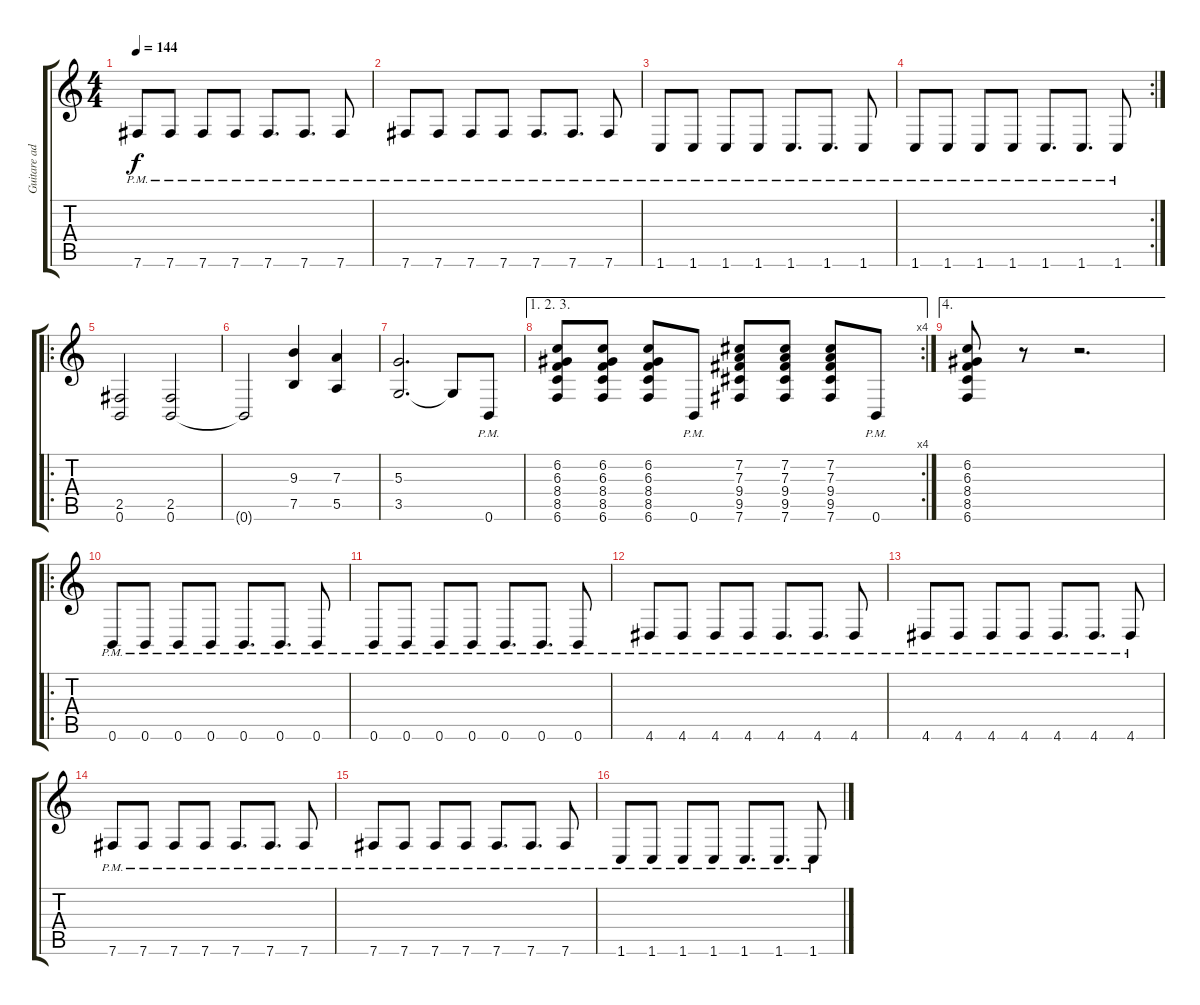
\track ("Guitare additionnelle" "Guitare ad") {instrument distortionguitar}
\staff {score tabs}
\tuning (B3 Gb3 D3 A2 E2 B1) {hide}
\ts (4 4)
\tempo 144
\clef g2
\ks c
7.6{pm}.8{dy f} 7.6{pm}.8 7.6{pm}.8 7.6{pm}.8 7.6{pm}.8{d} 7.6{pm}.8{d} 7.6{pm}.8 |
7.6{pm}.8 7.6{pm}.8 7.6{pm}.8 7.6{pm}.8 7.6{pm}.8{d} 7.6{pm}.8{d} 7.6{pm}.8 |
1.6{pm}.8 1.6{pm}.8 1.6{pm}.8 1.6{pm}.8 1.6{pm}.8{d} 1.6{pm}.8{d} 1.6{pm}.8 |
\rc 2
1.6{pm}.8 1.6{pm}.8 1.6{pm}.8 1.6{pm}.8 1.6{pm}.8{d} 1.6{pm}.8{d} 1.6{pm}.8 |
\ro
(2.5 0.6).2 (2.5 0.6).2 |
0.6{t}.2 (9.3 7.5).4 (7.3 5.5).4 |
(5.3 3.5).2{d} 3.5{t}.8 0.6{pm}.8 |
\ae (1 2 3)
\rc 4
(6.2 6.3 8.4 8.5 6.6).8 (6.2 6.3 8.4 8.5 6.6).8 (6.2 6.3 8.4 8.5 6.6).8 0.6{pm}.8 (7.2 7.3 9.4 9.5 7.6).8 (7.2 7.3 9.4 9.5 7.6).8 (7.2 7.3 9.4 9.5 7.6).8 0.6{pm}.8 |
\ae 4
(6.2 6.3 8.4 8.5 6.6).8 r.8 r.2{d} |
\ro
0.6{pm}.8 0.6{pm}.8 0.6{pm}.8 0.6{pm}.8 0.6{pm}.8{d} 0.6{pm}.8{d} 0.6{pm}.8 |
0.6{pm}.8 0.6{pm}.8 0.6{pm}.8 0.6{pm}.8 0.6{pm}.8{d} 0.6{pm}.8{d} 0.6{pm}.8 |
4.6{pm}.8 4.6{pm}.8 4.6{pm}.8 4.6{pm}.8 4.6{pm}.8{d} 4.6{pm}.8{d} 4.6{pm}.8 |
4.6{pm}.8 4.6{pm}.8 4.6{pm}.8 4.6{pm}.8 4.6{pm}.8{d} 4.6{pm}.8{d} 4.6{pm}.8 |
7.6{pm}.8 7.6{pm}.8 7.6{pm}.8 7.6{pm}.8 7.6{pm}.8{d} 7.6{pm}.8{d} 7.6{pm}.8 |
7.6{pm}.8 7.6{pm}.8 7.6{pm}.8 7.6{pm}.8 7.6{pm}.8{d} 7.6{pm}.8{d} 7.6{pm}.8 |
1.6{pm}.8 1.6{pm}.8 1.6{pm}.8 1.6{pm}.8 1.6{pm}.8{d} 1.6{pm}.8{d} 1.6{pm}.8
